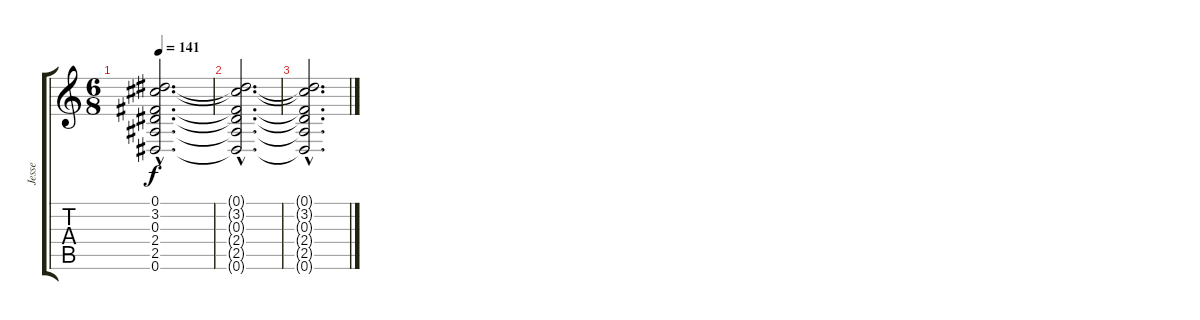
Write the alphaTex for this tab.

\track ("Jesse" "Jesse") {instrument electricguitarclean}
\staff {score tabs}
\tuning (Eb4 Bb3 Gb3 Db3 Ab2 Eb2) {hide}
\ts (6 8)
\tempo 141
\clef g2
\ks c
(0.1{hac t} 3.2{hac t} 0.3{hac t} 2.4{hac t} 2.5{hac t} 0.6{hac t}).2{d dy f volume 7} |
(0.1{hac t} 3.2{hac t} 0.3{hac t} 2.4{hac t} 2.5{hac t} 0.6{hac t}).2{d volume 6} |
(0.1{hac t} 3.2{hac t} 0.3{hac t} 2.4{hac t} 2.5{hac t} 0.6{hac t}).2{d}
